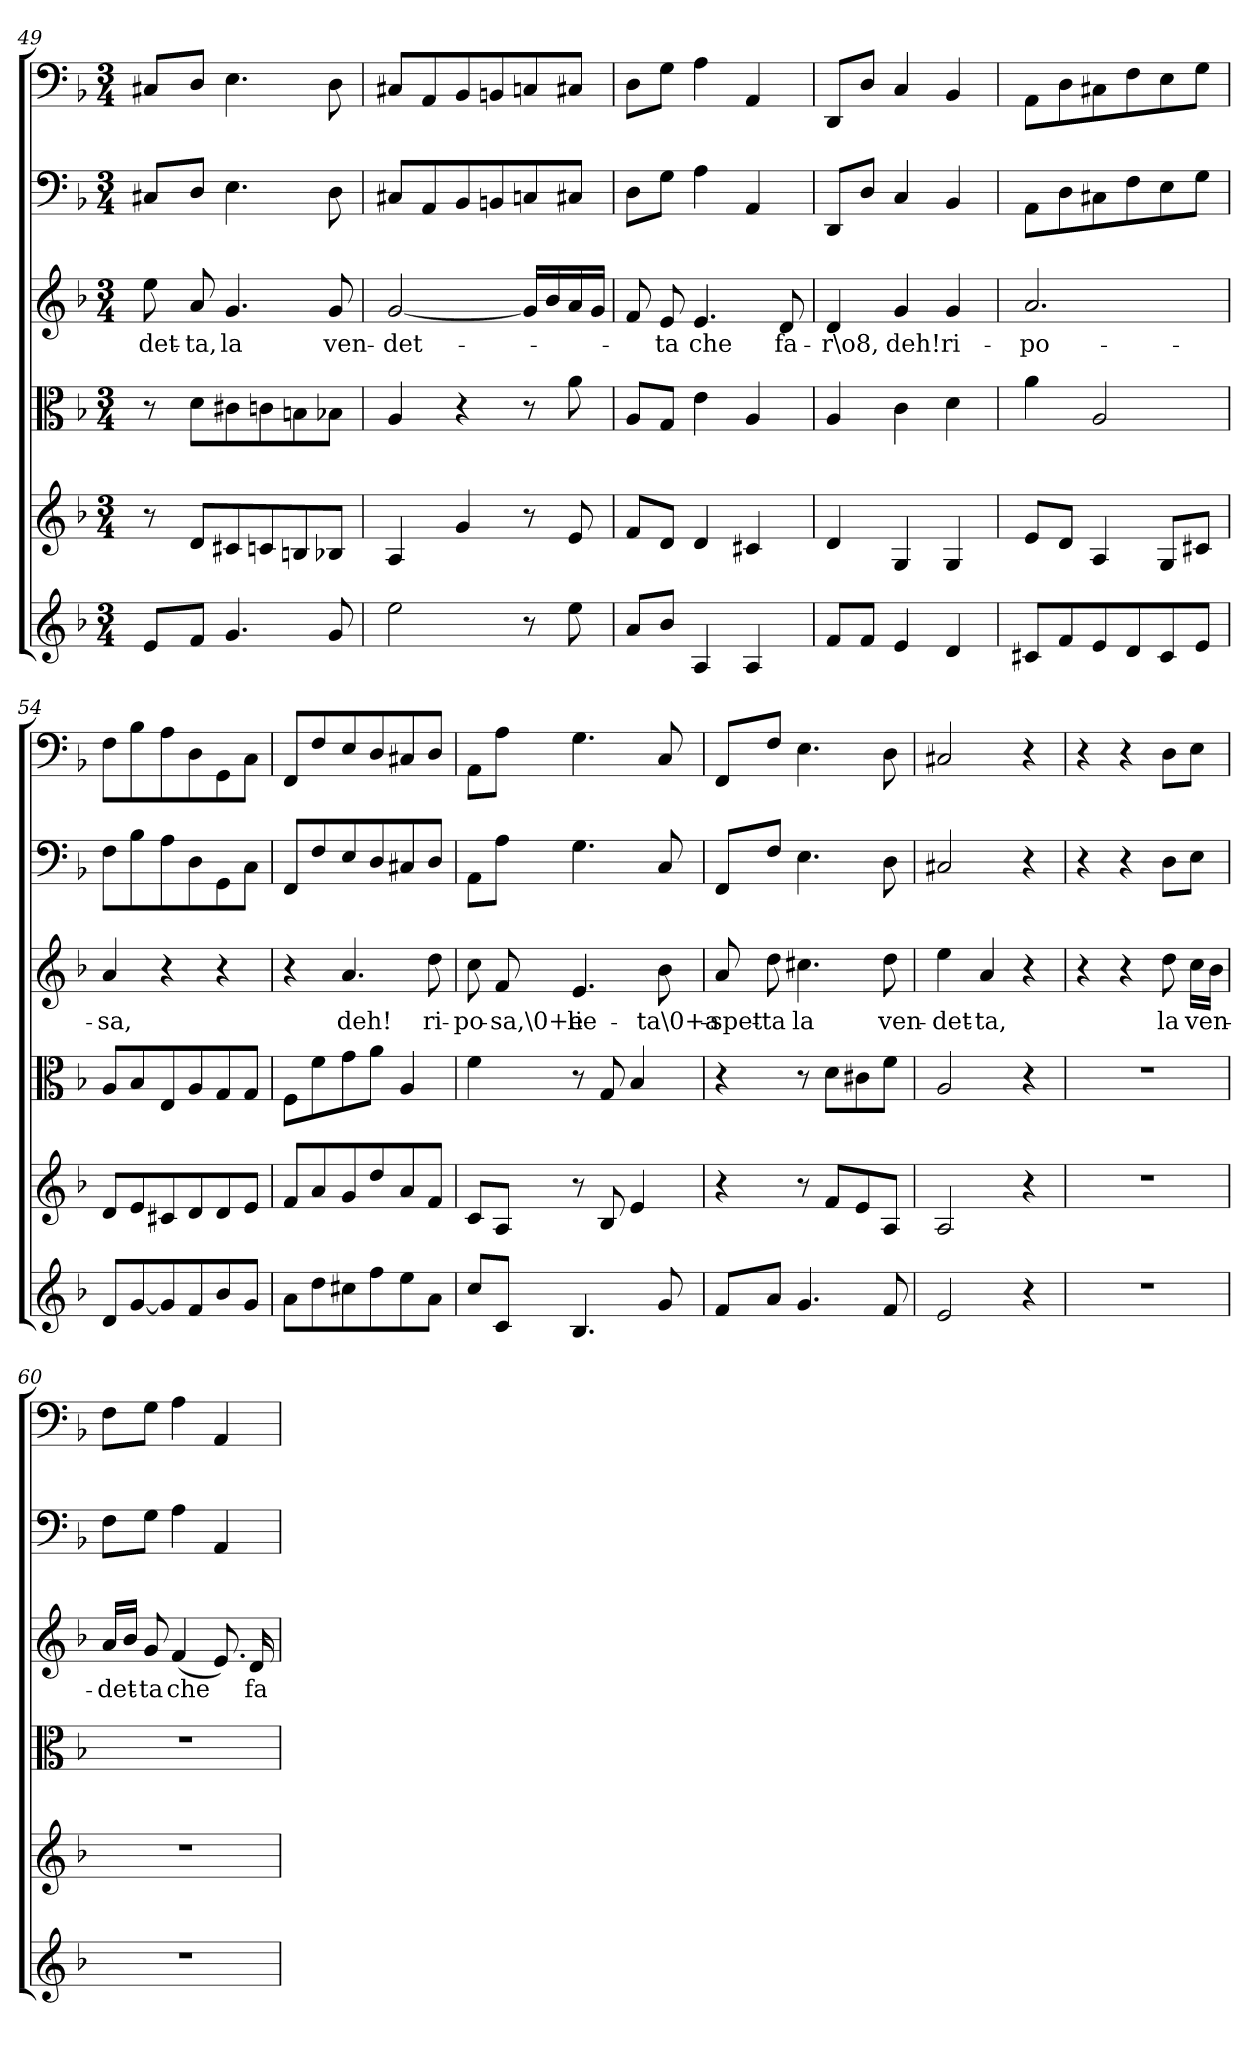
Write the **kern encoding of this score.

**kern	**kern	**kern	**kern	**text	**kern	**kern
*part6	*part5	*part4	*part3	*part3	*part2	*part1
*staff6	*staff5	*staff4	*staff3	*staff3	*staff2	*staff1
*clefG2	*clefG2	*clefC3	*clefG2	*	*clefF4	*clefF4
*k[b-]	*k[b-]	*k[b-]	*k[b-]	*	*k[b-]	*k[b-]
*d:	*d:	*d:	*d:	*	*d:	*d:
*M3/4	*M3/4	*M3/4	*M3/4	*	*M3/4	*M3/4
=49	=49	=49	=49	=49	=49	=49
8e/L	8r	8r	8ee\	-det-	8C#X/L	8C#X/L
8f/J	8d/L	8d\L	8a/	-ta,	8D/J	8D/J
4.g/	8c#X/	8c#X\	4.g/	la	4.E\	4.E\
.	8cn/	8cn\	.	.	.	.
.	8Bn/	8Bn\	.	.	.	.
8g/	8B-X/J	8B-X\J	8g/	ven-	8D\	8D\
=50	=50	=50	=50	=50	=50	=50
2ee\	4A/	4A/	[2g/	-det-	8C#X/L	8C#X/L
.	.	.	.	.	8AA/	8AA/
.	4g/	4r	.	.	8BB-/	8BB-/
.	.	.	.	.	8BBn/	8BBn/
8r	8r	8r	16g/LL]	.	8Cn/	8Cn/
.	.	.	16b-/	.	.	.
8ee\	8e/	8a\	16a/	.	8C#X/J	8C#X/J
.	.	.	16g/JJ	.	.	.
=51	=51	=51	=51	=51	=51	=51
8a/L	8f/L	8A/L	8f/	.	8D\L	8D\L
8b-/J	8d/J	8G/J	8e/	-ta	8G\J	8G\J
4A/	4d/	4e\	4.e/	che	4A\	4A\
4A/	4c#X/	4A/	.	.	4AA/	4AA/
.	.	.	8d/	fa-	.	.
=52	=52	=52	=52	=52	=52	=52
8f/L	4d/	4A/	4d/	-r\o8,	8DD/L	8DD/L
8f/J	.	.	.	.	8D/J	8D/J
4e/	4G/	4c\	4g/	deh!	4C/	4C/
4d/	4G/	4d\	4g/	ri-	4BB-/	4BB-/
=53	=53	=53	=53	=53	=53	=53
8c#X/L	8e/L	4a\	2.a/	-po-	8AA\L	8AA\L
8f/	8d/J	.	.	.	8D\	8D\
8e/	4A/	2A/	.	.	8C#X\	8C#X\
8d/	.	.	.	.	8F\	8F\
8c#/	8G/L	.	.	.	8E\	8E\
8e/J	8c#X/J	.	.	.	8G\J	8G\J
=54	=54	=54	=54	=54	=54	=54
8d/L	8d/L	8A/L	4a/	-sa,	8F\L	8F\L
[8g/	8e/	8B-/	.	.	8B-\	8B-\
8g/]	8c#X/	8E/	4r	.	8A\	8A\
8f/	8d/	8A/	.	.	8D\	8D\
8b-/	8d/	8G/	4r	.	8GG\	8GG\
8g/J	8e/J	8G/J	.	.	8C\J	8C\J
=55	=55	=55	=55	=55	=55	=55
8a\L	8f/L	8F\L	4r	.	8FF/L	8FF/L
8dd\	8a/	8f\	.	.	8F/	8F/
8cc#X\	8g/	8g\	4.a/	deh!	8E/	8E/
8ff\	8dd/	8a\J	.	.	8D/	8D/
8ee\	8a/	4A/	.	.	8C#X/	8C#X/
8a\J	8f/J	.	8dd\	ri-	8D/J	8D/J
=56	=56	=56	=56	=56	=56	=56
8cc/L	8c/L	4f\	8cc\	-po-	8AA\L	8AA\L
8c/J	8A/J	.	8f/	-sa,\0+e	8A\J	8A\J
4.B-/	8r	8r	4.e/	lie-	4.G\	4.G\
.	8B-/	8G/	.	.	.	.
.	4e/	4B-/	.	.	.	.
8g/	.	.	8b-\	-ta\0+a-	8C/	8C/
=57	=57	=57	=57	=57	=57	=57
8f/L	4r	4r	8a/	-spet-	8FF/L	8FF/L
8a/J	.	.	8dd\	-ta	8F/J	8F/J
4.g/	8r	8r	4.cc#X\	la	4.E\	4.E\
.	8f/L	8d\L	.	.	.	.
.	8e/	8c#X\	.	.	.	.
8f/	8A/J	8f\J	8dd\	ven-	8D\	8D\
=58	=58	=58	=58	=58	=58	=58
2e/	2A/	2A/	4ee\	-det-	2C#X/	2C#X/
.	.	.	4a/	-ta,	.	.
4r	4r	4r	4r	.	4r	4r
=59	=59	=59	=59	=59	=59	=59
2.r	2.r	2.r	4r	.	4r	4r
.	.	.	4r	.	4r	4r
.	.	.	8dd\	la	8D\L	8D\L
.	.	.	16cc\LL	ven-	8E\J	8E\J
.	.	.	16b-\JJ	.	.	.
=60	=60	=60	=60	=60	=60	=60
2.r	2.r	2.r	16a/LL	-det-	8F\L	8F\L
.	.	.	16b-/JJ	.	.	.
.	.	.	8g/	-ta	8G\J	8G\J
.	.	.	(4f/	che	4A\	4A\
.	.	.	8.e/)	.	4AA/	4AA/
.	.	.	16d/	fa-	.	.
=	=	=	=	=	=	=
*-	*-	*-	*-	*-	*-	*-
